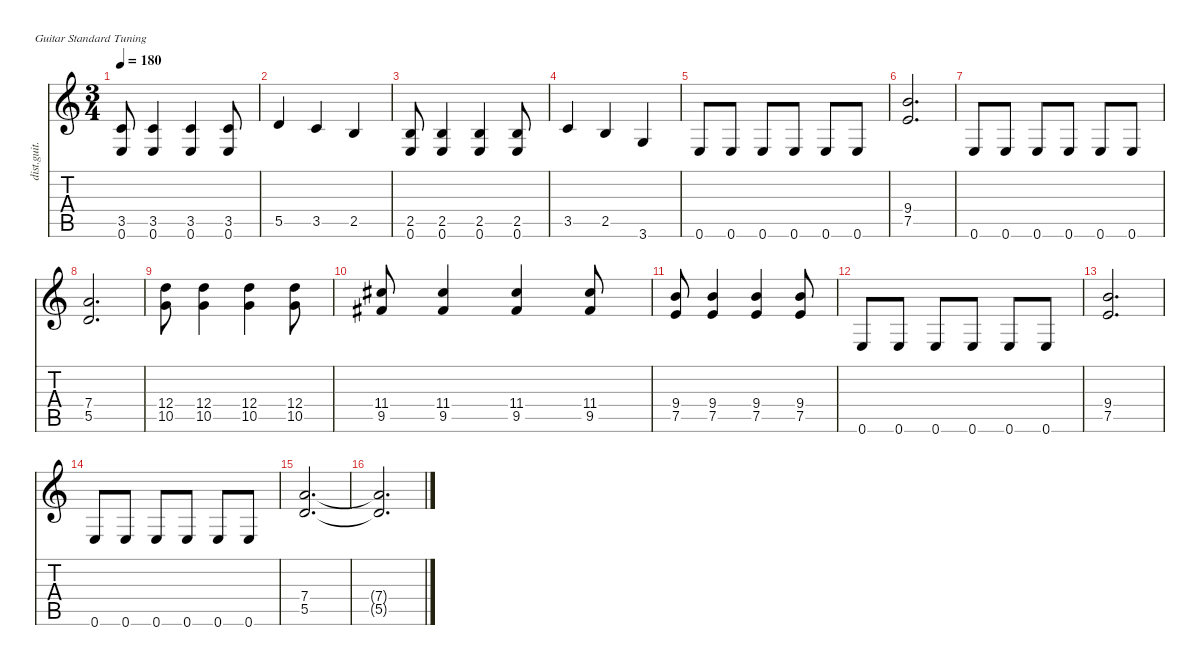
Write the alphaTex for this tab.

\defaultSystemsLayout 4
\hideDynamics
\bracketExtendMode nobrackets
\track ("loe 2" "dist.guit.") {instrument distortionguitar}
\staff {score tabs}
\tuning (E4 B3 G3 D3 A2 E2)
\ts (3 4)
\tempo 180
\clef g2
\ks c
(3.5 0.6).8{dy f beam Up} (3.5 0.6).4{beam Up} (3.5 0.6).4{beam Up} (3.5 0.6).8{beam Up} |
5.5.4{beam Up} 3.5.4{beam Up} 2.5.4{beam Up} |
(2.5 0.6).8{beam Up} (2.5 0.6).4{beam Up} (2.5 0.6).4{beam Up} (2.5 0.6).8{beam Up} |
3.5.4{beam Up} 2.5.4{beam Up} 3.6.4{beam Up} |
0.6.8{beam Up} 0.6.8{beam Up} 0.6.8{beam Up} 0.6.8{beam Up} 0.6.8{beam Up} 0.6.8{beam Up} |
(9.4 7.5).2{d beam Up} |
0.6.8{beam Up} 0.6.8{beam Up} 0.6.8{beam Up} 0.6.8{beam Up} 0.6.8{beam Up} 0.6.8{beam Up} |
(7.4 5.5).2{d beam Up} |
(12.4 10.5).8{beam Down} (12.4 10.5).4{beam Down} (12.4 10.5).4{beam Down} (12.4 10.5).8{beam Down} |
(11.4{acc #} 9.5{acc #}).8{beam Up} (11.4{acc #} 9.5{acc #}).4{beam Up} (11.4{acc #} 9.5{acc #}).4{beam Up} (11.4{acc #} 9.5{acc #}).8{beam Up} |
(9.4 7.5).8{beam Up} (9.4 7.5).4{beam Up} (9.4 7.5).4{beam Up} (9.4 7.5).8{beam Up} |
0.6.8{beam Up} 0.6.8{beam Up} 0.6.8{beam Up} 0.6.8{beam Up} 0.6.8{beam Up} 0.6.8{beam Up} |
(9.4 7.5).2{d beam Up} |
0.6.8{beam Up} 0.6.8{beam Up} 0.6.8{beam Up} 0.6.8{beam Up} 0.6.8{beam Up} 0.6.8{beam Up} |
(7.4 5.5).2{d beam Up} |
(7.4{t} 5.5{t}).2{d beam Up}
